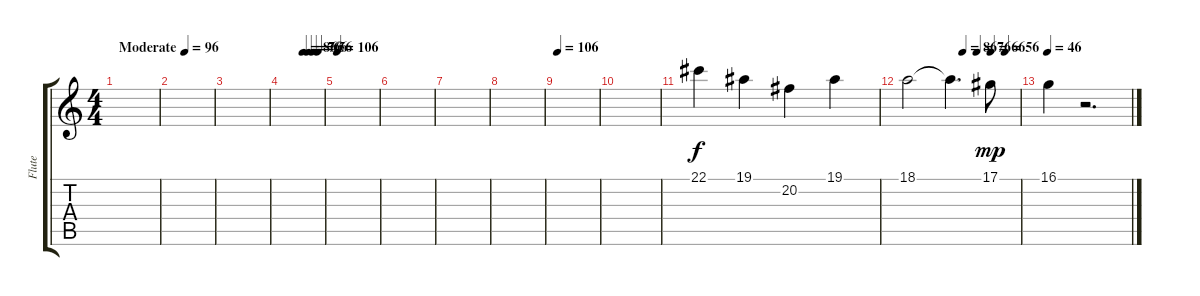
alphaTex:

\track ("Flute" "Flute") {instrument flute}
\staff {score tabs}
\tuning (Eb4 Bb3 Gb3 Db3 Ab2 Eb2) {hide}
\ts (4 4)
\tempo (96 "Moderate")
\clef g2
\ks c
|
|
|
\tempo (86 0.5)
\tempo (76 0.625)
\tempo (66 0.75)
\tempo (56 0.875)
|
\tempo 106
|
|
|
|
\tempo 106
|
|
22.1.4 19.1.4 20.2.4 19.1.4 |
\tempo (86 0.5)
\tempo (76 0.625)
\tempo (66 0.75)
\tempo (56 0.875)
18.1.2 18.1{t}.4{d dy f} 17.1.8{dy mp} |
\tempo 46
16.1.4 r.2{d}
